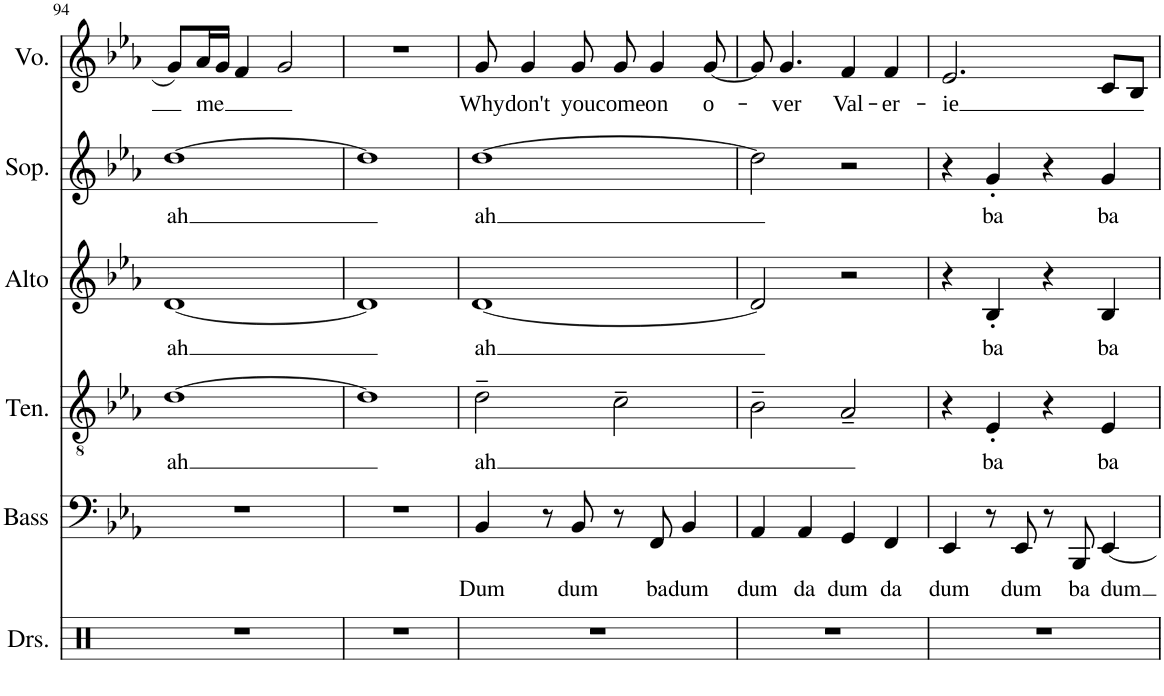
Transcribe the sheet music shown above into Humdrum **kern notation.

**kern	**kern	**text	**kern	**text	**kern	**text	**kern	**text	**kern	**text
*part6	*part5	*part5	*part4	*part4	*part3	*part3	*part2	*part2	*part1	*part1
*staff6	*staff5	*staff5	*staff4	*staff4	*staff3	*staff3	*staff2	*staff2	*staff1	*staff1
*I"Drumset	*I"Bass	*	*I"Tenor	*	*I"Alto	*	*I"Soprano	*	*I"Voice	*
*I'Drs.	*I'Bass	*	*I'Ten.	*	*I'Alto	*	*I'Sop.	*	*I'Vo.	*
!!LO:PB:g=z
*clefX	*clefF4	*	*clefGv2	*	*clefG2	*	*clefG2	*	*clefG2	*
*k[b-e-a-]	*k[b-e-a-]	*	*k[b-e-a-]	*	*k[b-e-a-]	*	*k[b-e-a-]	*	*k[b-e-a-]	*
*M2/2	*M2/2	*	*M2/2	*	*M2/2	*	*M2/2	*	*M2/2	*
*met(c|)	*met(c|)	*	*met(c|)	*	*met(c|)	*	*met(c|)	*	*met(c|)	*
=94	=94	=94	=94	=94	=94	=94	=94	=94	=94	=94
!	!	!	!	!LO:LY:b	!	!LO:LY:b	!	!LO:LY:b	!	!
1r	1r	.	[1d	ah	[1d	ah	[1dd	ah	8g/L	.
!	!	!	!	!	!	!	!	!	!	!LO:LY:b
.	.	.	.	.	.	.	.	.	16a-/L	me
.	.	.	.	.	.	.	.	.	16g/JJ	.
.	.	.	.	.	.	.	.	.	4f/	.
.	.	.	.	.	.	.	.	.	2g/	.
=95	=95	=95	=95	=95	=95	=95	=95	=95	=95	=95
1r	1r	.	1d]	.	1d]	.	1dd]	.	1r	.
=96	=96	=96	=96	=96	=96	=96	=96	=96	=96	=96
!	!	!LO:LY:b	!	!LO:LY:b	!	!LO:LY:b	!	!LO:LY:b	!	!LO:LY:b
1r	4BB-/	Dum	2d~\	ah	[1d	ah	[1dd	ah	8g/	Why
!	!	!	!	!	!	!	!	!	!	!LO:LY:b
.	.	.	.	.	.	.	.	.	4g/	don't
.	8r	.	.	.	.	.	.	.	.	.
!	!	!LO:LY:b	!	!	!	!	!	!	!	!LO:LY:b
.	8BB-/	dum	.	.	.	.	.	.	8g/	you
!	!	!	!	!	!	!	!	!	!	!LO:LY:b
.	8r	.	2c~\	.	.	.	.	.	8g/	come
!	!	!LO:LY:b	!	!	!	!	!	!	!	!LO:LY:b
.	8FF/	ba	.	.	.	.	.	.	4g/	on
!	!	!LO:LY:b	!	!	!	!	!	!	!	!
.	4BB-/	dum	.	.	.	.	.	.	.	.
!	!	!	!	!	!	!	!	!	!	!LO:LY:b
.	.	.	.	.	.	.	.	.	[8g/	o-
=97	=97	=97	=97	=97	=97	=97	=97	=97	=97	=97
!	!	!LO:LY:b	!	!	!	!	!	!	!	!
1r	4AA-/	dum	2B-~\	.	2d/]	.	2dd\]	.	8g/]	.
!	!	!	!	!	!	!	!	!	!	!LO:LY:b
.	.	.	.	.	.	.	.	.	4.g/	-ver
!	!	!LO:LY:b	!	!	!	!	!	!	!	!
.	4AA-/	da	.	.	.	.	.	.	.	.
!	!	!LO:LY:b	!	!	!	!	!	!	!	!LO:LY:b
.	4GG/	dum	2A-~/	.	2r	.	2r	.	4f/	Val-
!	!	!LO:LY:b	!	!	!	!	!	!	!	!LO:LY:b
.	4FF/	da	.	.	.	.	.	.	4f/	-er-
=98	=98	=98	=98	=98	=98	=98	=98	=98	=98	=98
!	!	!LO:LY:b	!	!	!	!	!	!	!	!LO:LY:b
1r	4EE-/	dum	4r	.	4r	.	4r	.	2.e-/	-ie
!	!	!	!	!LO:LY:b	!	!LO:LY:b	!	!LO:LY:b	!	!
.	8r	.	4E-'/	ba	4B-'/	ba	4g'/	ba	.	.
!	!	!LO:LY:b	!	!	!	!	!	!	!	!
.	8EE-/	dum	.	.	.	.	.	.	.	.
.	8r	.	4r	.	4r	.	4r	.	.	.
!	!	!LO:LY:b	!	!	!	!	!	!	!	!
.	8BBB-/	ba	.	.	.	.	.	.	.	.
!	!	!LO:LY:b	!	!LO:LY:b	!	!LO:LY:b	!	!LO:LY:b	!	!
.	[4EE-/	dum	4E-/	ba	4B-/	ba	4g/	ba	8c/L	.
.	.	.	.	.	.	.	.	.	8B-/J	.
=	=	=	=	=	=	=	=	=	=	=
*-	*-	*-	*-	*-	*-	*-	*-	*-	*-	*-
